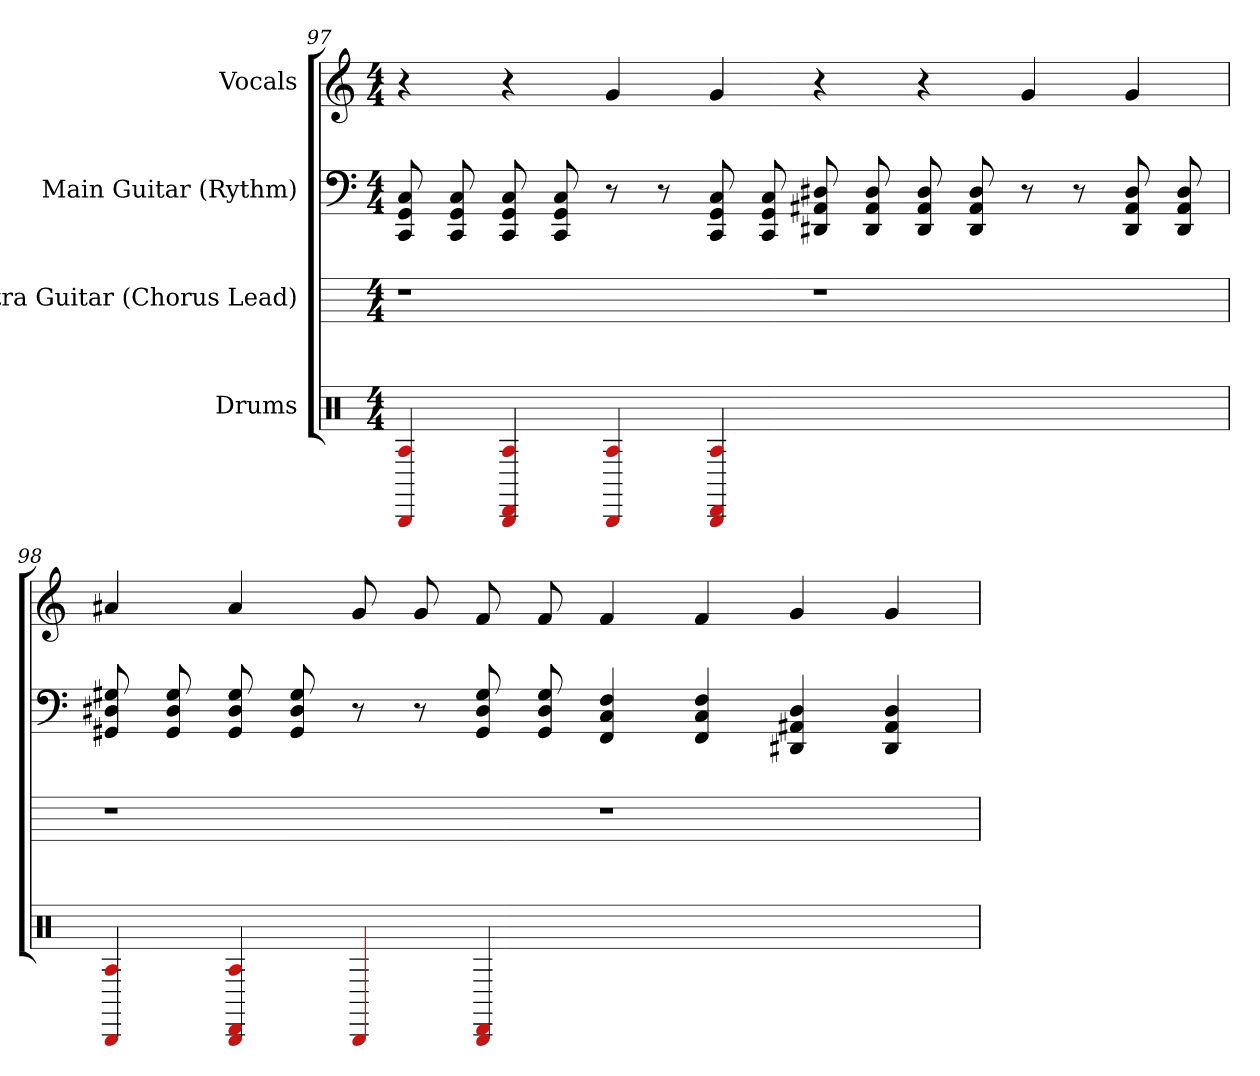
**kern	**kern	**kern	**kern
*part4	*part3	*part2	*part1
*staff4	*staff3	*staff2	*staff1
*I"Drums	*I"Extra Guitar (Chorus Lead)	*I"Main Guitar (Rythm)	*I"Vocals
*clefX	*	*	*
*k[]	*k[]	*k[]	*k[]
*M4/4	*M4/4	*M4/4	*M4/4
=97	=97	=97	=97
4A 4BBB	1r	8C 8GG 8CC	4r
.	.	8C 8GG 8CC	.
4A 4BBB 4DD	.	8C 8GG 8CC	4r
.	.	8C 8GG 8CC	.
4A 4BBB	.	8r	4g
.	.	8r	.
4A 4BBB 4DD	.	8C 8GG 8CC	4g
.	.	8C 8GG 8CC	.
1ryy	1r	8D# 8AA# 8DD#	4r
.	.	8D# 8AA# 8DD#	.
.	.	8D# 8AA# 8DD#	4r
.	.	8D# 8AA# 8DD#	.
.	.	8r	4g
.	.	8r	.
.	.	8D# 8AA# 8DD#	4g
.	.	8D# 8AA# 8DD#	.
=98	=98	=98	=98
4A 4BBB	1r	8G# 8D# 8GG#	4a#
.	.	8G# 8D# 8GG#	.
4A 4BBB 4DD	.	8G# 8D# 8GG#	4a#
.	.	8G# 8D# 8GG#	.
4BBB	.	8r	8g
.	.	8r	8g
4BBB 4DD	.	8G# 8D# 8GG#	8f
.	.	8G# 8D# 8GG#	8f
1ryy	1r	4F 4C 4FF	4f
.	.	4F 4C 4FF	4f
.	.	4D# 4AA# 4DD#	4g
.	.	4D# 4AA# 4DD#	4g
=	=	=	=
*-	*-	*-	*-
